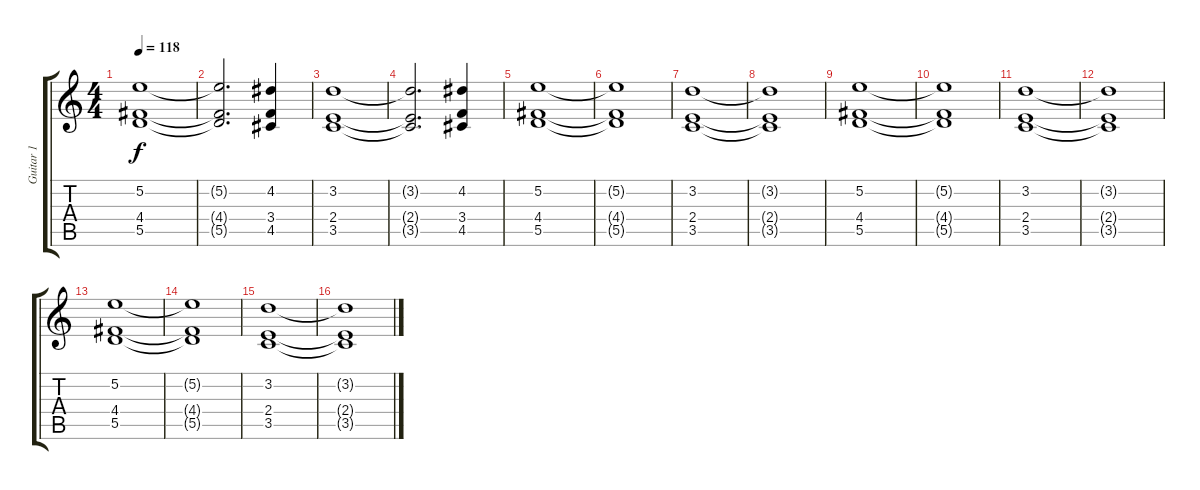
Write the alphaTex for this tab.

\track ("Guitar 1" "Guitar 1") {instrument electricguitarclean}
\staff {score tabs}
\tuning (E4 B3 G3 D3 A2 E2) {hide}
\ts (4 4)
\tempo 118
\clef g2
\ks c
(5.2 4.4 5.5).1{dy f} |
(5.2{t} 4.4{t} 5.5{t}).2{d} (4.2 3.4 4.5).4 |
(3.2 2.4 3.5).1 |
(3.2{t} 2.4{t} 3.5{t}).2{d} (4.2 3.4 4.5).4 |
(5.2 4.4 5.5).1 |
(5.2{t} 4.4{t} 5.5{t}).1 |
(3.2 2.4 3.5).1 |
(3.2{t} 2.4{t} 3.5{t}).1 |
(5.2 4.4 5.5).1 |
(5.2{t} 4.4{t} 5.5{t}).1 |
(3.2 2.4 3.5).1 |
(3.2{t} 2.4{t} 3.5{t}).1 |
(5.2 4.4 5.5).1 |
(5.2{t} 4.4{t} 5.5{t}).1 |
(3.2 2.4 3.5).1 |
(3.2{t} 2.4{t} 3.5{t}).1
